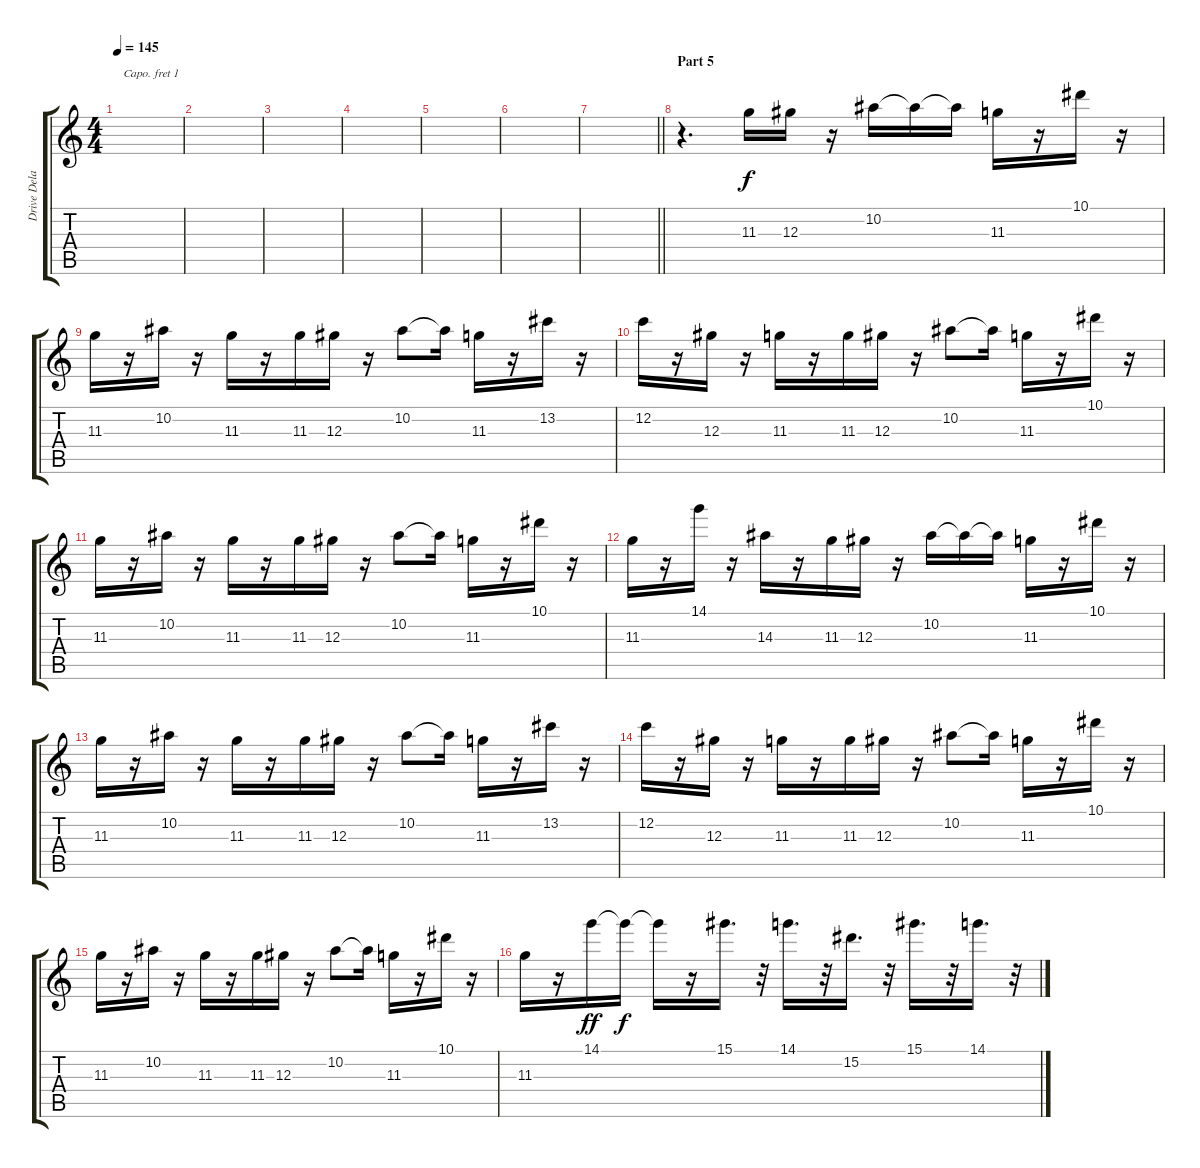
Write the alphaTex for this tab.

\track ("Drive Delay 2" "Drive Dela") {instrument overdrivenguitar}
\staff {score tabs}
\capo 1
\tuning (E4 B3 G3 D3 A2 E2) {hide}
\ts (4 4)
\tempo 145
\clef g2
\ks c
|
|
|
|
|
|
\barLineRight lightlight
|
\section ("" "Part 5")
r.4{d} 11.3.16 12.3.16 r.16 10.2.16 10.2{t}.16 10.2{t}.16 11.3.16 r.16 10.1.16 r.16 |
11.3.16 r.16 10.2.16 r.16 11.3.16 r.16 11.3.16 12.3.16 r.16 10.2.8 10.2{t}.16 11.3.16 r.16 13.2.16 r.16 |
12.2.16 r.16 12.3.16 r.16 11.3.16 r.16 11.3.16 12.3.16 r.16 10.2.8 10.2{t}.16 11.3.16 r.16 10.1.16 r.16 |
11.3.16 r.16 10.2.16 r.16 11.3.16 r.16 11.3.16 12.3.16 r.16 10.2.8 10.2{t}.16 11.3.16 r.16 10.1.16 r.16 |
11.3.16 r.16 14.1.16 r.16 14.3.16 r.16 11.3.16 12.3.16 r.16 10.2.16 10.2{t}.16 10.2{t}.16 11.3.16 r.16 10.1.16 r.16 |
11.3.16 r.16 10.2.16 r.16 11.3.16 r.16 11.3.16 12.3.16 r.16 10.2.8 10.2{t}.16 11.3.16 r.16 13.2.16 r.16 |
12.2.16 r.16 12.3.16 r.16 11.3.16 r.16 11.3.16 12.3.16 r.16 10.2.8 10.2{t}.16 11.3.16 r.16 10.1.16 r.16 |
11.3.16 r.16 10.2.16 r.16 11.3.16 r.16 11.3.16 12.3.16 r.16 10.2.8 10.2{t}.16 11.3.16 r.16 10.1.16 r.16 |
11.3.16{dy f} r.16 14.1.16{dy ff} 14.1{t}.16{dy f} 14.1{t}.16 r.16 15.1.16{d} r.32 14.1.16{d} r.32 15.2.16{d} r.32 15.1.16{d} r.32 14.1.16{d} r.32
